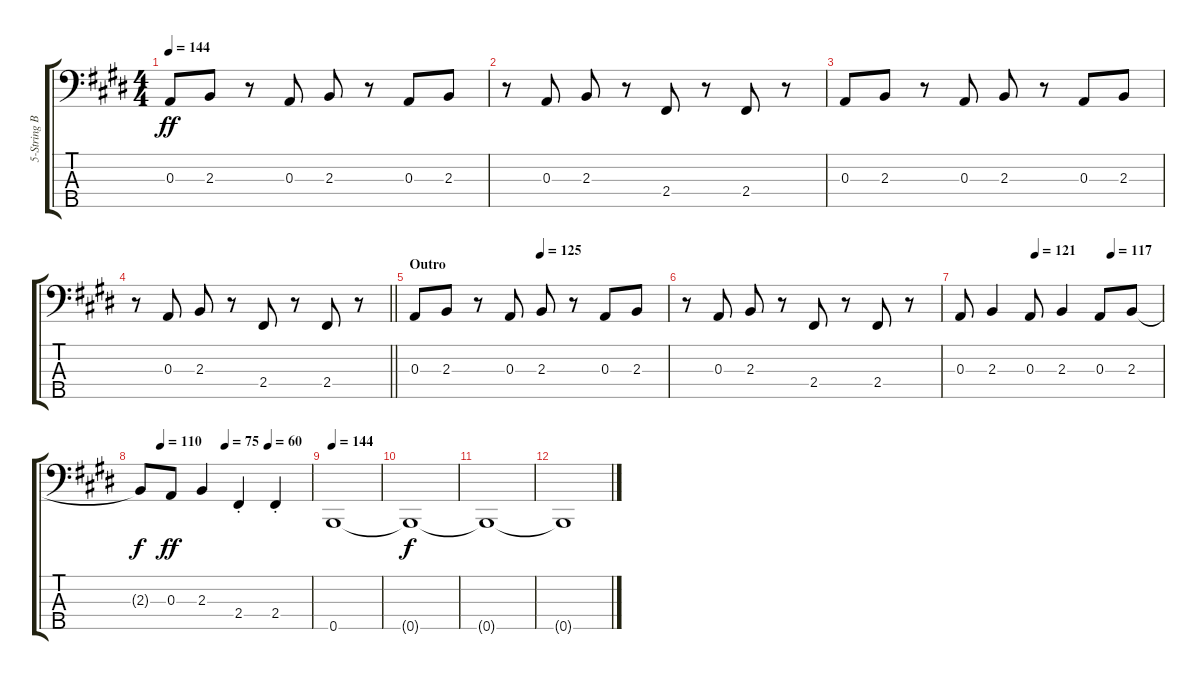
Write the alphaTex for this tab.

\track ("5-String Bass" "5-String B") {instrument electricbassfinger}
\staff {score tabs}
\tuning (G2 D2 A1 E1 B0) {hide}
\ts (4 4)
\tempo 144
\clef f4
\ks e
0.3.8{dy ff} 2.3.8 r.8 0.3.8 2.3.8 r.8 0.3.8 2.3.8 |
r.8 0.3.8 2.3.8 r.8 2.4.8 r.8 2.4.8 r.8 |
0.3.8 2.3.8 r.8 0.3.8 2.3.8 r.8 0.3.8 2.3.8 |
\barLineRight lightlight
r.8 0.3.8 2.3.8 r.8 2.4.8 r.8 2.4.8 r.8 |
\section ("" "Outro")
\tempo (125 0.5)
0.3.8 2.3.8 r.8 0.3.8 2.3.8 r.8 0.3.8 2.3.8 |
r.8 0.3.8 2.3.8 r.8 2.4.8 r.8 2.4.8 r.8 |
\tempo (121 0.375)
\tempo (117 0.75)
0.3.8 2.3.4 0.3.8 2.3.4 0.3.8 2.3.8 |
\tempo (110 0.125)
\tempo (75 0.5)
\tempo (60 0.75)
2.3{t}.8{dy f} 0.3.8{dy ff} 2.3.4 2.4{st}.4 2.4{st}.4 |
\tempo 144
0.5.1 |
0.5{t}.1{dy f} |
0.5{t}.1 |
0.5{t}.1
